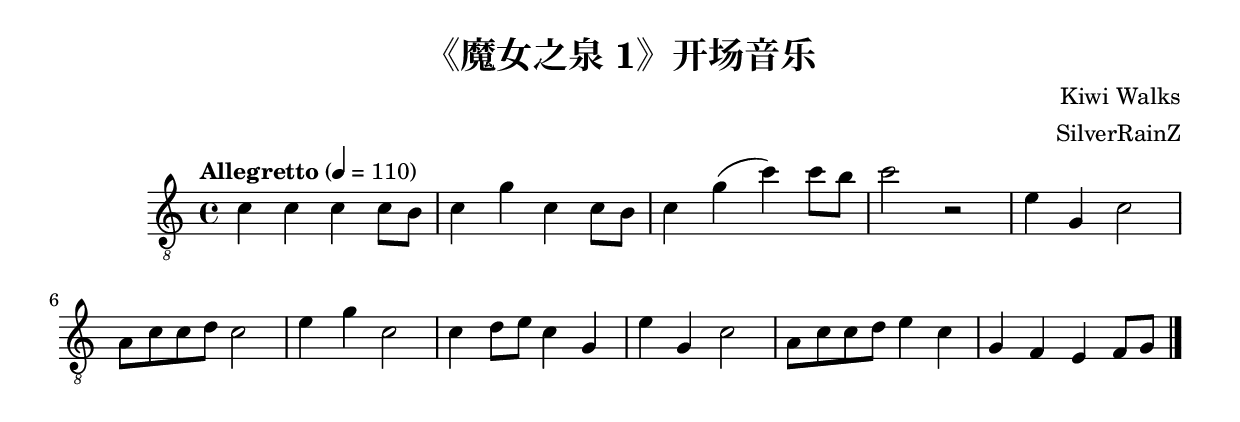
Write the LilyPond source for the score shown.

\paper {

evenFooterMarkup = ##f

oddFooterMarkup = ##f
}
\version "2.20.0"
\header {
  title = "《魔女之泉 1》开场音乐"
  composer = "Kiwi Walks"
  arranger = "SilverRainZ"

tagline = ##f
}

symbols =  {
  \time 4/4
  \tempo  "Allegretto" 4 = 110

  % 1
  c'4 c' c' c'8 b8
  c'4 g' c' c'8 b8
  c'4 g' (c'') c''8 b'8
  c''2 r2

  %14
  e'4 g c'2
  a8 c'8 c'8 d'8 c'2

  e'4 g' c'2
  c'4 d'8 e'8 c'4 g

  e'4 g c'2
  a8 c'8 c'8 d'8 e'4 c'

  g4 f e f8 g8

  \bar "|."
}

\score {
  <<
    \new Staff {
      \clef "G_8"
      \symbols
    }
    % \new TabStaff {
    %   \tabFullNotation
    %   \symbols
    % }
  >>

  \midi { }
  \layout { }
}
